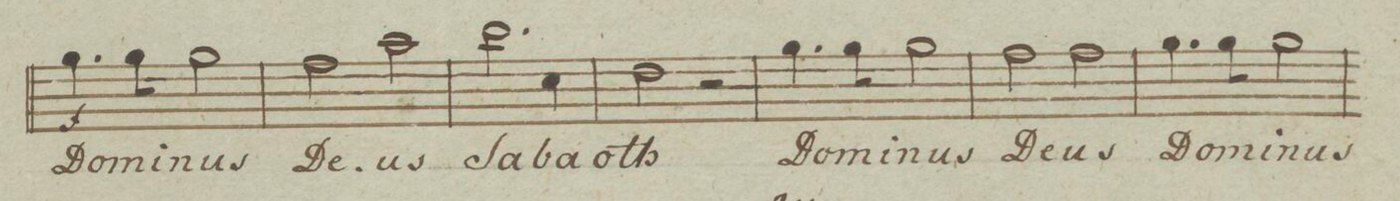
**kern	**text	**dynam
*I"Canto.	*	*
*clefC1	*	*
*k[b-e-]	*	*
*met(c)	*	*
*M4/4	*	*
4.ee-\	Do-	f
8ee-\	-mi-	.
2ee-\	-nus	.
=9	=9	=9
2dd\	De-	.
2ff\	-us	.
=10	=10	=10
2.gg\	Sa-	.
4a\	-ba-	.
=11	=11	=11
2b-\	-oth	.
2r	.	.
=12	=12	=12
4.ee-\	Do-	.
8ee-\	-mi-	.
2ee-\	-nus	.
=13	=13	=13
2dd\	De-	.
2dd\	-us	.
=14	=14	=14
4.ee-\	Do-	.
8ee-\	-mi-	.
2ee-\	-nus	.
=15	=15	=15
*-	*-	*-
